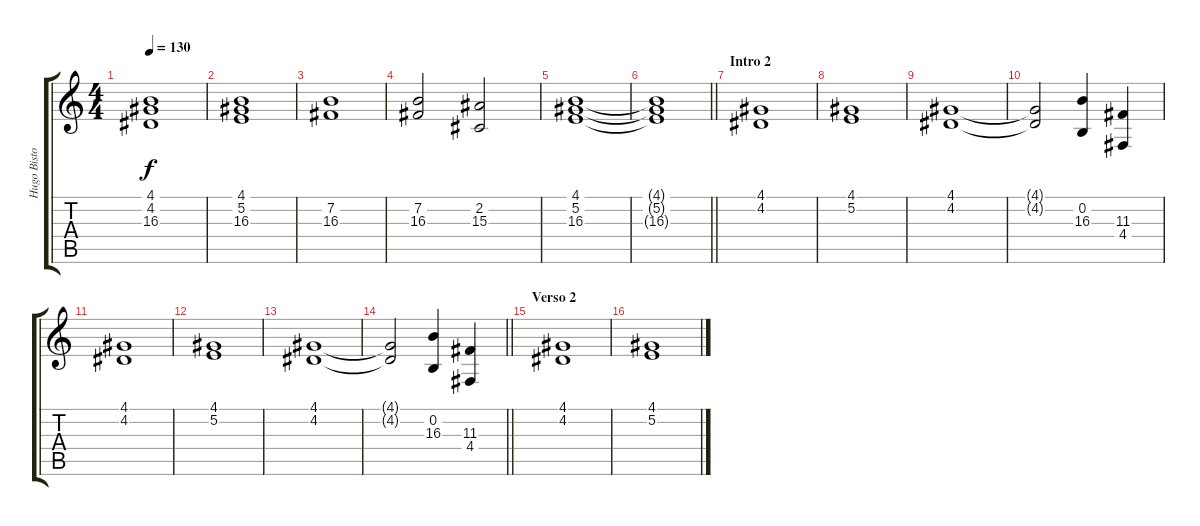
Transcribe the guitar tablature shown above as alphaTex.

\track ("Hugo Bistolfi" "Hugo Bisto") {instrument choiraahs}
\staff {score tabs}
\tuning (E4 B3 G3 D3 A2 E2) {hide}
\ts (4 4)
\tempo 130
\clef g2
\ks c
(4.1 4.2 16.3).1{dy f} |
(4.1 5.2 16.3).1 |
(7.2 16.3).1 |
(7.2 16.3).2 (2.2 15.3).2 |
(4.1 5.2 16.3).1 |
\barLineRight lightlight
(4.1{t} 5.2{t} 16.3{t}).1 |
\section ("" "Intro 2")
(4.1 4.2).1{instrument rockorgan} |
(4.1 5.2).1 |
(4.1 4.2).1 |
(4.1{t} 4.2{t}).2 (0.2 16.3).4 (11.3 4.4).4 |
(4.1 4.2).1 |
(4.1 5.2).1 |
(4.1 4.2).1 |
\barLineRight lightlight
(4.1{t} 4.2{t}).2 (0.2 16.3).4 (11.3 4.4).4 |
\section ("" "Verso 2")
(4.1 4.2).1 |
(4.1 5.2).1
